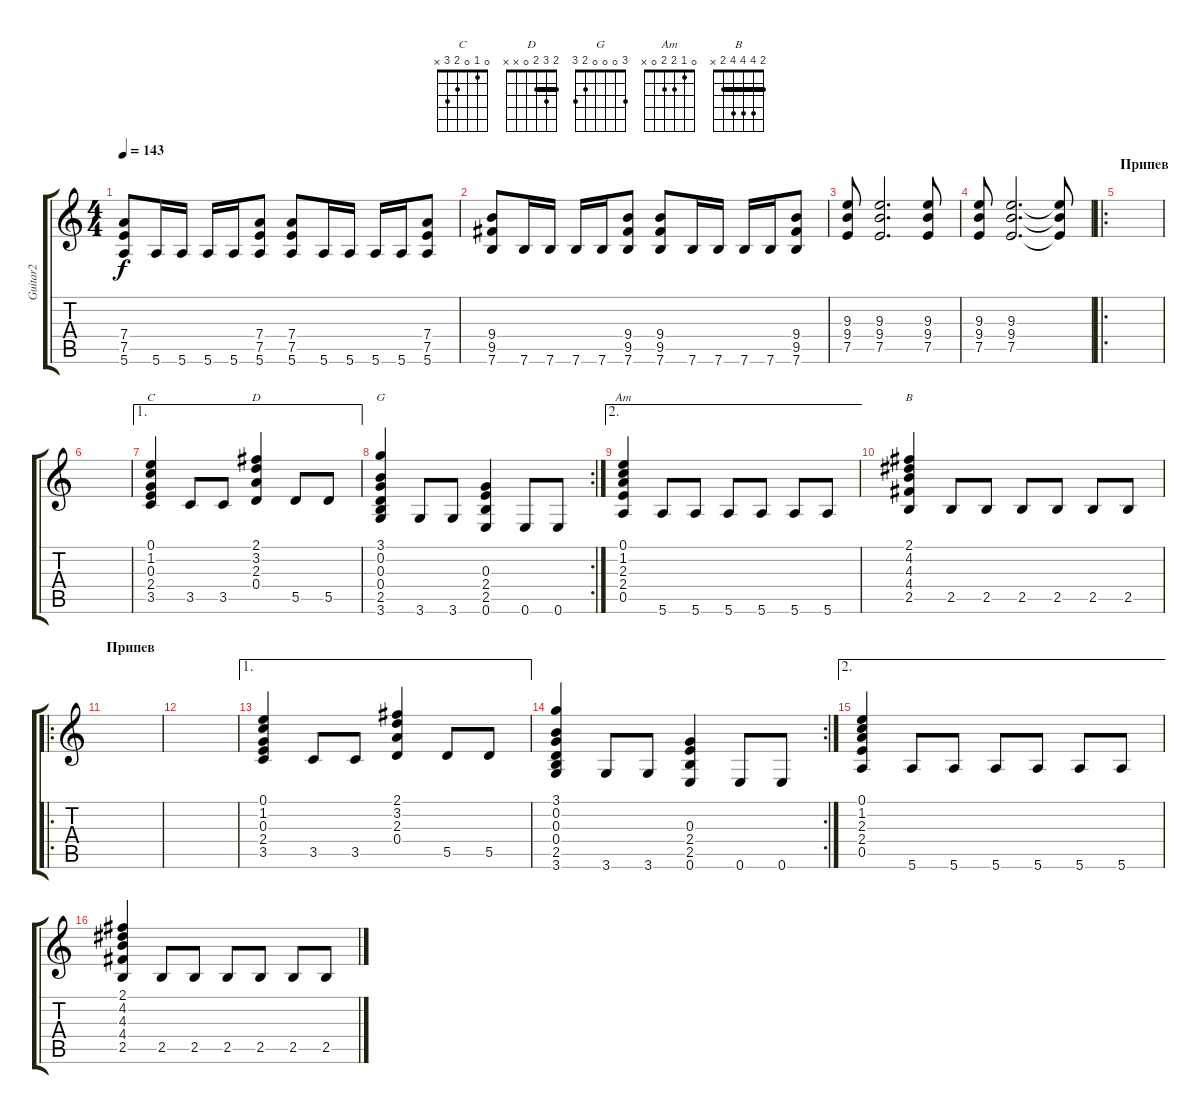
\track ("Guitar2" "Guitar2") {instrument distortionguitar}
\staff {score tabs}
\tuning (E4 B3 G3 D3 A2 E2) {hide}
\chord ("C" 0 1 0 2 3 x)
\chord ("D" 2 3 2 0 x x) {barre 2}
\chord ("G" 3 0 0 0 2 3)
\chord ("Am" 0 1 2 2 0 x)
\chord ("B" 2 4 4 4 2 x) {barre 2}
\ts (4 4)
\tempo 143
\clef g2
\ks c
(7.4 7.5 5.6).8{dy f} 5.6.16 5.6.16 5.6.16 5.6.16 (7.4 7.5 5.6).8 (7.4 7.5 5.6).8 5.6.16 5.6.16 5.6.16 5.6.16 (7.4 7.5 5.6).8 |
(9.4 9.5 7.6).8 7.6.16 7.6.16 7.6.16 7.6.16 (9.4 9.5 7.6).8 (9.4 9.5 7.6).8 7.6.16 7.6.16 7.6.16 7.6.16 (9.4 9.5 7.6).8 |
\section ("" " ")
(9.3 9.4 7.5).8 (9.3 9.4 7.5).2{d} (9.3 9.4 7.5).8 |
(9.3 9.4 7.5).8 (9.3 9.4 7.5).2{d} (9.3{t} 9.4{t} 7.5{t}).8 |
\ro
\section ("" "Припев")
|
|
\ae 1
(0.1 1.2 0.3 2.4 3.5).4{ch "C"} 3.5.8 3.5.8 (2.1 3.2 2.3 0.4).4{ch "D"} 5.5.8 5.5.8 |
\rc 2
(3.1 0.2 0.3 0.4 2.5 3.6).4{ch "G"} 3.6.8 3.6.8 (0.3 2.4 2.5 0.6).4 0.6.8 0.6.8 |
\ae 2
(0.1 1.2 2.3 2.4 0.5).4{ch "Am"} 5.6.8 5.6.8 5.6.8 5.6.8 5.6.8 5.6.8 |
(2.1 4.2 4.3 4.4 2.5).4{ch "B"} 2.5.8 2.5.8 2.5.8 2.5.8 2.5.8 2.5.8 |
\ro
\section ("" "Припев")
|
|
\ae 1
(0.1 1.2 0.3 2.4 3.5).4 3.5.8 3.5.8 (2.1 3.2 2.3 0.4).4 5.5.8 5.5.8 |
\rc 2
(3.1 0.2 0.3 0.4 2.5 3.6).4 3.6.8 3.6.8 (0.3 2.4 2.5 0.6).4 0.6.8 0.6.8 |
\ae 2
(0.1 1.2 2.3 2.4 0.5).4 5.6.8 5.6.8 5.6.8 5.6.8 5.6.8 5.6.8 |
(2.1 4.2 4.3 4.4 2.5).4 2.5.8 2.5.8 2.5.8 2.5.8 2.5.8 2.5.8
